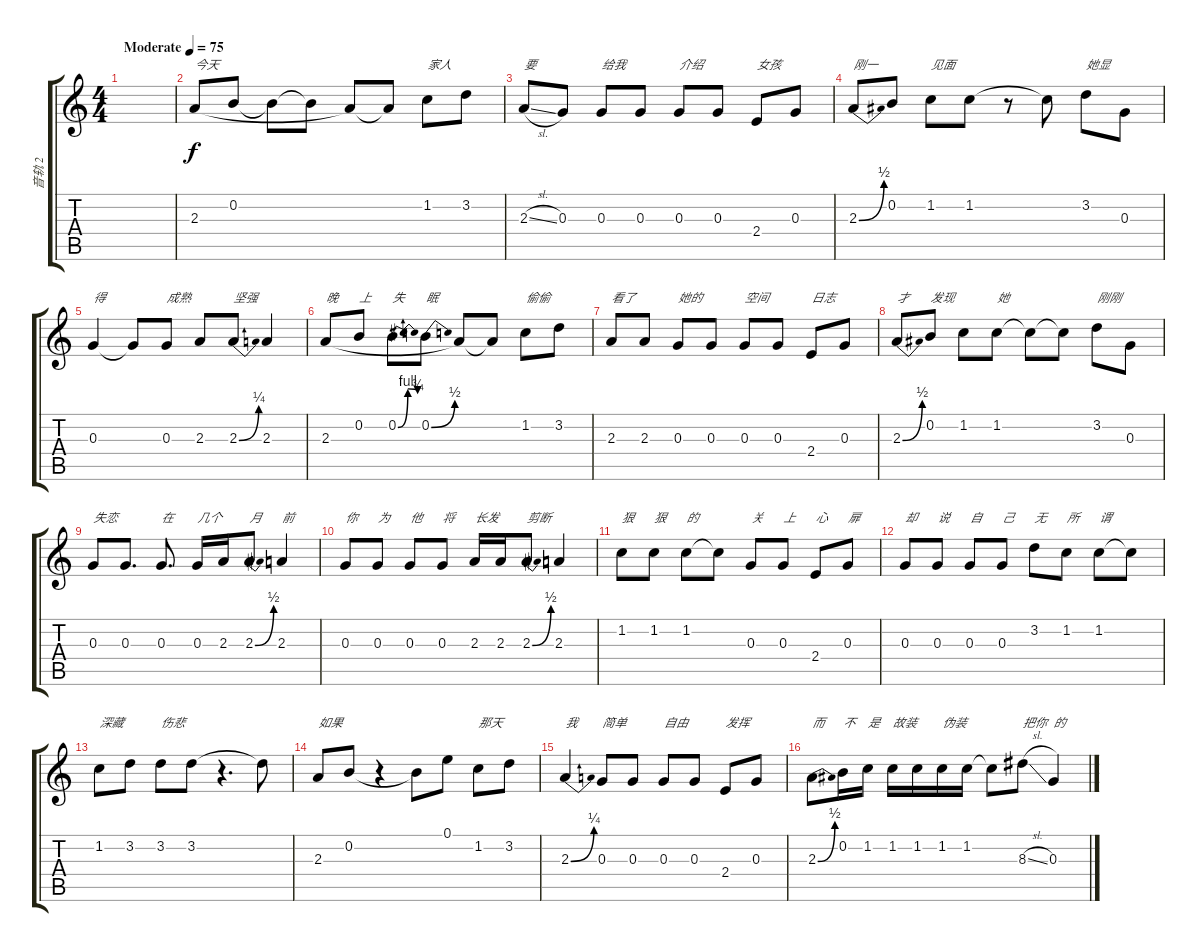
\track ("音轨 2" "音轨 2") {instrument acousticguitarsteel}
\staff {score tabs}
\tuning (E4 B3 G3 D3 A2 E2) {hide}
\ts (4 4)
\tempo (75 "Moderate")
\clef g2
\ks c
|
2.3.8{txt "今天"} 0.2.8 0.2{t}.8 0.2{t}.8 2.3{t}.8 2.3{t}.8 1.2.8{txt "家人"} 3.2.8 |
2.3{sl}.8{txt "要"} 0.3.8 0.3.8{txt "给我"} 0.3.8 0.3.8{txt "介绍"} 0.3.8 2.4.8{txt "女孩"} 0.3.8 |
2.3{be (bend 0 0 60 2)}.8{txt "刚一"} 0.2.8 1.2.8{txt "见面"} 1.2.8 r.8 1.2{t}.8 3.2.8{txt "她显"} 0.3.8 |
0.3.4{txt "得"} 0.3{t}.8 0.3.8{txt "成熟"} 2.3.8 2.3{be (bend 0 0 60 1)}.8{txt "坚强"} 2.3.4 |
2.3.8{txt "晚"} 0.2.8{txt "上"} 0.2{be (bendrelease 0 0 15 4 15 4 60 3)}.8{txt "失"} 0.2{be (bend 0 0 60 2)}.8{txt "眠"} 2.3{t}.8 2.3{t}.8 1.2.8{txt "偷偷"} 3.2.8 |
2.3.8{txt "看了"} 2.3.8 0.3.8{txt "她的"} 0.3.8 0.3.8{txt "空间"} 0.3.8 2.4.8{txt "日志"} 0.3.8 |
2.3{be (bend 0 0 60 2)}.8{txt "才"} 0.2.8{txt "发现"} 1.2.8 1.2.8{txt "她"} 1.2{t}.8 1.2{t}.8 3.2.8{txt "刚刚"} 0.3.8 |
0.3.8{txt "失恋"} 0.3.8{d} 0.3.8{d txt "在"} 0.3.16{txt "几个"} 2.3.16 2.3{be (bend 0 0 60 2)}.8{txt "月"} 2.3.4{txt "前"} |
0.3.8{txt "你"} 0.3.8{txt "为"} 0.3.8{txt "他"} 0.3.8{txt "将"} 2.3.16{txt "长发"} 2.3.16 2.3{be (bend 0 0 60 2)}.8{txt "剪断"} 2.3.4 |
1.2.8{txt "狠"} 1.2.8{txt "狠"} 1.2.8{txt "的"} 1.2{t}.8 0.3.8{txt "关"} 0.3.8{txt "上"} 2.4.8{txt "心"} 0.3.8{txt "扉"} |
0.3.8{txt "却"} 0.3.8{txt "说"} 0.3.8{txt "自"} 0.3.8{txt "己"} 3.2.8{txt "无"} 1.2.8{txt "所"} 1.2.8{txt "谓"} 1.2{t}.8 |
1.2.8{txt "深藏"} 3.2.8 3.2{be (hold 0 0 60 0)}.8{txt "伤悲"} 3.2.8 r.4{d} 3.2{t}.8 |
2.3.8{txt "如果"} 0.2.8 r.4 0.2{t}.8 0.1.8 1.2.8{txt "那天"} 3.2.8 |
2.3{be (bend 0 0 60 1)}.4{txt "我"} 0.3.8{txt "简单"} 0.3.8 0.3.8{txt "自由"} 0.3.8 2.4.8{txt "发挥"} 0.3.8 |
2.3{be (bend 0 0 60 2)}.8{txt "而"} 0.2.16{txt "不"} 1.2.16{txt "是"} 1.2.16{txt "故装"} 1.2.16 1.2.16{txt "伪装"} 1.2.16 1.2{t}.8 8.3{sl}.8{txt "把你"} 0.3.4{txt "的"}
